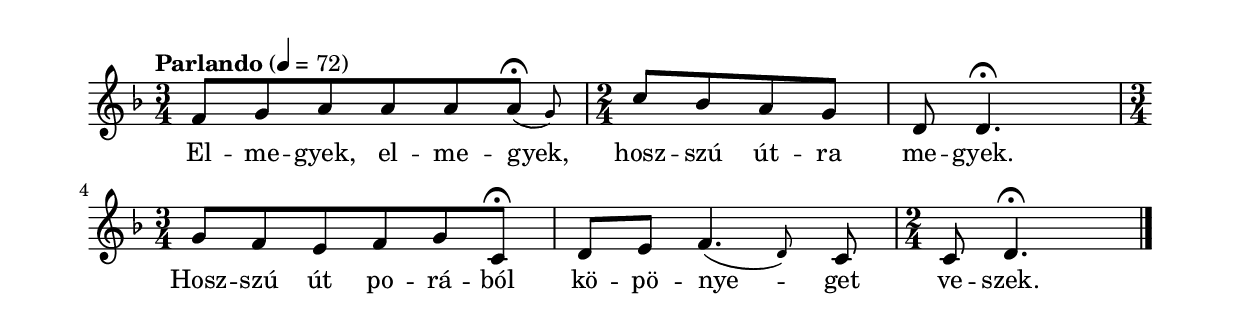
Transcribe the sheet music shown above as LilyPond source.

\paper {
  indent = 0\mm
  line-width = 180\mm
  oddHeaderMarkup = ""
  evenHeaderMarkup = ""
  oddFooterMarkup = ""
  evenFooterMarkup = ""
}

\score{
\relative c' {
\numericTimeSignature
\time 3/4
\key f \major
\tempo "Parlando" 4 = 72
f8 [g a a a \afterGrace a\fermata] (g) | \time 2/4 c [bes a g] d d4.\fermata | \time 3/4 g8 [f e f g c, \fermata] |  d e \afterGrace f4. (d8) c \time 2/4 c d4.\fermata\bar "|."
} 
\addlyrics {
  El -- me -- gyek, el -- me -- gyek,
  hosz -- szú út -- ra me -- gyek.
  Hosz -- szú út po -- rá -- ból
  kö -- pö -- nye -- get ve -- szek.
  } 

\midi { }
\layout { }
}

\version "2.17.4"